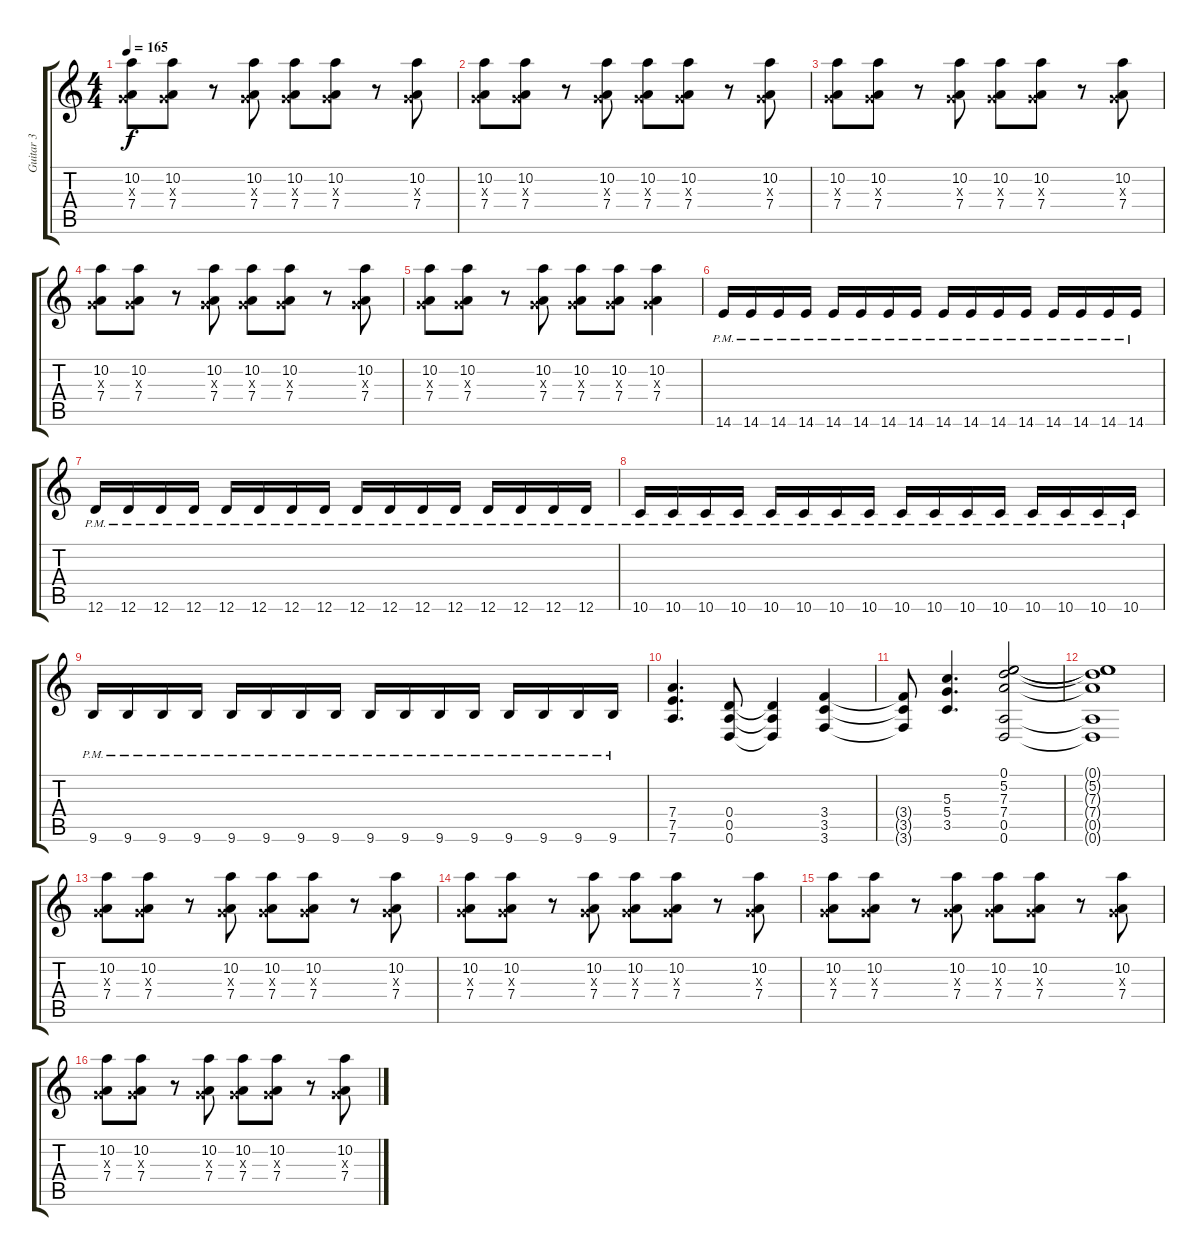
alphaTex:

\track ("Guitar 3" "Guitar 3") {instrument distortionguitar}
\staff {score tabs}
\tuning (E4 B3 G3 D3 A2 D2) {hide}
\ts (4 4)
\tempo 165
\clef g2
\ks c
(10.2 0.3{x} 7.4).8{dy f} (10.2 0.3{x} 7.4).8 r.8 (10.2 0.3{x} 7.4).8 (10.2 0.3{x} 7.4).8 (10.2 0.3{x} 7.4).8 r.8 (10.2 0.3{x} 7.4).8 |
(10.2 0.3{x} 7.4).8 (10.2 0.3{x} 7.4).8 r.8 (10.2 0.3{x} 7.4).8 (10.2 0.3{x} 7.4).8 (10.2 0.3{x} 7.4).8 r.8 (10.2 0.3{x} 7.4).8 |
(10.2 0.3{x} 7.4).8 (10.2 0.3{x} 7.4).8 r.8 (10.2 0.3{x} 7.4).8 (10.2 0.3{x} 7.4).8 (10.2 0.3{x} 7.4).8 r.8 (10.2 0.3{x} 7.4).8 |
(10.2 0.3{x} 7.4).8 (10.2 0.3{x} 7.4).8 r.8 (10.2 0.3{x} 7.4).8 (10.2 0.3{x} 7.4).8 (10.2 0.3{x} 7.4).8 r.8 (10.2 0.3{x} 7.4).8 |
(10.2 0.3{x} 7.4).8 (10.2 0.3{x} 7.4).8 r.8 (10.2 0.3{x} 7.4).8 (10.2 0.3{x} 7.4).8 (10.2 0.3{x} 7.4).8 (10.2 0.3{x} 7.4).4 |
14.6{pm}.16 14.6{pm}.16 14.6{pm}.16 14.6{pm}.16 14.6{pm}.16 14.6{pm}.16 14.6{pm}.16 14.6{pm}.16 14.6{pm}.16 14.6{pm}.16 14.6{pm}.16 14.6{pm}.16 14.6{pm}.16 14.6{pm}.16 14.6{pm}.16 14.6{pm}.16 |
12.6{pm}.16 12.6{pm}.16 12.6{pm}.16 12.6{pm}.16 12.6{pm}.16 12.6{pm}.16 12.6{pm}.16 12.6{pm}.16 12.6{pm}.16 12.6{pm}.16 12.6{pm}.16 12.6{pm}.16 12.6{pm}.16 12.6{pm}.16 12.6{pm}.16 12.6{pm}.16 |
10.6{pm}.16 10.6{pm}.16 10.6{pm}.16 10.6{pm}.16 10.6{pm}.16 10.6{pm}.16 10.6{pm}.16 10.6{pm}.16 10.6{pm}.16 10.6{pm}.16 10.6{pm}.16 10.6{pm}.16 10.6{pm}.16 10.6{pm}.16 10.6{pm}.16 10.6{pm}.16 |
9.6{pm}.16 9.6{pm}.16 9.6{pm}.16 9.6{pm}.16 9.6{pm}.16 9.6{pm}.16 9.6{pm}.16 9.6{pm}.16 9.6{pm}.16 9.6{pm}.16 9.6{pm}.16 9.6{pm}.16 9.6{pm}.16 9.6{pm}.16 9.6{pm}.16 9.6{pm}.16 |
(7.4 7.5 7.6).4{d} (0.4 0.5 0.6).8 (0.4{t} 0.5{t} 0.6{t}).4 (3.4 3.5 3.6).4 |
(3.4{t} 3.5{t} 3.6{t}).8 (5.3 5.4 3.5).4{d} (0.1 5.2 7.3 7.4 0.5 0.6).2 |
(0.1{t} 5.2{t} 7.3{t} 7.4{t} 0.5{t} 0.6{t}).1 |
(10.2 0.3{x} 7.4).8 (10.2 0.3{x} 7.4).8 r.8 (10.2 0.3{x} 7.4).8 (10.2 0.3{x} 7.4).8 (10.2 0.3{x} 7.4).8 r.8 (10.2 0.3{x} 7.4).8 |
(10.2 0.3{x} 7.4).8 (10.2 0.3{x} 7.4).8 r.8 (10.2 0.3{x} 7.4).8 (10.2 0.3{x} 7.4).8 (10.2 0.3{x} 7.4).8 r.8 (10.2 0.3{x} 7.4).8 |
(10.2 0.3{x} 7.4).8 (10.2 0.3{x} 7.4).8 r.8 (10.2 0.3{x} 7.4).8 (10.2 0.3{x} 7.4).8 (10.2 0.3{x} 7.4).8 r.8 (10.2 0.3{x} 7.4).8 |
(10.2 0.3{x} 7.4).8 (10.2 0.3{x} 7.4).8 r.8 (10.2 0.3{x} 7.4).8 (10.2 0.3{x} 7.4).8 (10.2 0.3{x} 7.4).8 r.8 (10.2 0.3{x} 7.4).8
